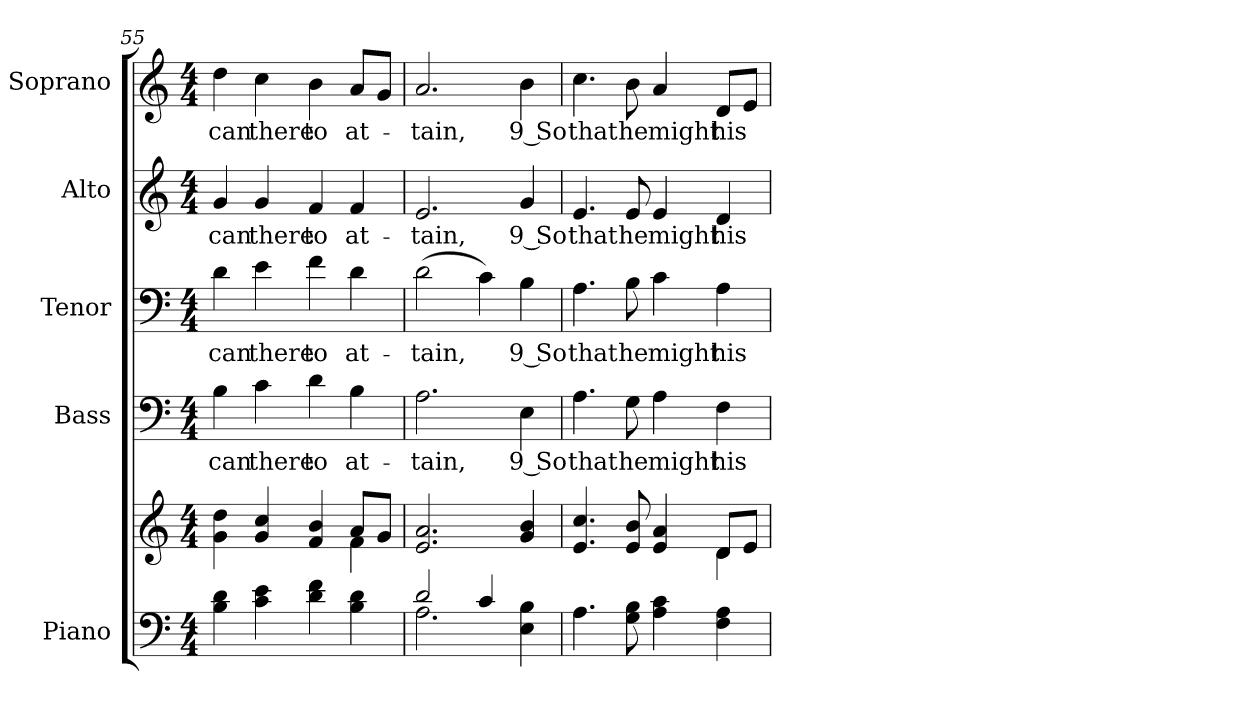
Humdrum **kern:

**kern	**kern	**kern	**text	**kern	**text	**kern	**text	**kern	**text
*part5	*part5	*part4	*part4	*part3	*part3	*part2	*part2	*part1	*part1
*staff6	*staff5	*staff4	*staff4	*staff3	*staff3	*staff2	*staff2	*staff1	*staff1
*I"Piano	*	*I"Bass	*	*I"Tenor	*	*I"Alto	*	*I"Soprano	*
*I'Pno.	*	*I'B.	*	*I'T.	*	*I'A.	*	*I'S.	*
*clefF4	*clefG2	*clefF4	*	*clefF4	*	*clefG2	*	*clefG2	*
*k[]	*k[]	*k[]	*	*k[]	*	*k[]	*	*k[]	*
*C:	*C:	*C:	*	*C:	*	*C:	*	*C:	*
*M4/4	*M4/4	*M4/4	*	*M4/4	*	*M4/4	*	*M4/4	*
=55	=55	=55	=55	=55	=55	=55	=55	=55	=55
*	*^	*	*	*	*	*	*	*	*
!	!	!	!	!LO:LY:b:color=#000000	!	!	!	!	!	!
!	!	!	!	!	!	!LO:LY:b:color=#000000	!	!	!	!
!	!	!	!	!	!	!	!	!LO:LY:b:color=#000000	!	!
!	!	!	!	!	!	!	!	!	!	!LO:LY:b:color=#000000
4Bi\ 4di	4gi\ 4ddi	2ryy	4Bi\	can	4di\	can	4gi/	can	4ddi\	can
!	!	!	!	!LO:LY:b:color=#000000	!	!	!	!	!	!
!	!	!	!	!	!	!LO:LY:b:color=#000000	!	!	!	!
!	!	!	!	!	!	!	!	!LO:LY:b:color=#000000	!	!
!	!	!	!	!	!	!	!	!	!	!LO:LY:b:color=#000000
4ci\ 4ei	4gi/ 4cci	.	4ci\	there	4ei\	there	4gi/	there	4cci\	there
!	!	!	!	!LO:LY:b:color=#000000	!	!	!	!	!	!
!	!	!	!	!	!	!LO:LY:b:color=#000000	!	!	!	!
!	!	!	!	!	!	!	!	!LO:LY:b:color=#000000	!	!
!	!	!	!	!	!	!	!	!	!	!LO:LY:b:color=#000000
4di\ 4fi	4fi/ 4bi	4ryy	4di\	to	4fi\	to	4fi/	to	4bi\	to
!	!	!	!	!LO:LY:b:color=#000000	!	!	!	!	!	!
!	!	!	!	!	!	!LO:LY:b:color=#000000	!	!	!	!
!	!	!	!	!	!	!	!	!LO:LY:b:color=#000000	!	!
!	!	!	!	!	!	!	!	!	!	!LO:LY:b:color=#000000
4Bi\ 4di	8ai/L	4fi\	4Bi\	at-	4di\	at-	4fi/	at-	8ai/L	at-
.	8gi/J	.	.	.	.	.	.	.	8gi/J	.
*	*v	*v	*	*	*	*	*	*	*	*
!!LO:PB:g=z
=56	=56	=56	=56	=56	=56	=56	=56	=56	=56
*^	*	*	*	*	*	*	*	*	*
!	!	!	!	!LO:LY:b:color=#000000	!	!	!	!	!	!
!	!	!	!	!	!	!LO:LY:b:color=#000000	!	!	!	!
!	!	!	!	!	!	!	!	!LO:LY:b:color=#000000	!	!
!	!	!	!	!	!	!	!	!	!	!LO:LY:b:color=#000000
2di/	2.Ai\	2.ei/ 2.ai	2.Ai\	-tain,	(2di\	-tain,	2.ei/	-tain,	2.ai/	-tain,
4ci/	.	.	.	.	4ci\)	.	.	.	.	.
!	!	!	!	!LO:LY:b:color=#000000	!	!	!	!	!	!
!	!	!	!	!	!	!LO:LY:b:color=#000000	!	!	!	!
!	!	!	!	!	!	!	!	!LO:LY:b:color=#000000	!	!
!	!	!	!	!	!	!	!	!	!	!LO:LY:b:color=#000000
4Ei\ 4Bi	4ryy	4gi/ 4bi	4Ei\	9 So	4Bi\	9 So	4gi/	9 So	4bi\	9 So
*v	*v	*	*	*	*	*	*	*	*	*
=57	=57	=57	=57	=57	=57	=57	=57	=57	=57
*	*^	*	*	*	*	*	*	*	*
*^	*	*	*	*	*	*	*	*	*	*
!	!	!	!	!	!LO:LY:b:color=#000000	!	!	!	!	!	!
*v	*v	*	*	*	*	*	*	*	*	*	*
*^	*	*	*	*	*	*	*	*	*	*
!	!	!	!	!	!	!	!LO:LY:b:color=#000000	!	!	!	!
*v	*v	*	*	*	*	*	*	*	*	*	*
*^	*	*	*	*	*	*	*	*	*	*
!	!	!	!	!	!	!	!	!	!LO:LY:b:color=#000000	!	!
*v	*v	*	*	*	*	*	*	*	*	*	*
*^	*	*	*	*	*	*	*	*	*	*
!	!	!	!	!	!	!	!	!	!	!	!LO:LY:b:color=#000000
*v	*v	*	*	*	*	*	*	*	*	*	*
4.Ai\	4.ei/ 4.cci	2ryy	4.Ai\	that	4.Ai\	that	4.ei/	that	4.cci\	that
!	!	!	!	!LO:LY:b:color=#000000	!	!	!	!	!	!
!	!	!	!	!	!	!LO:LY:b:color=#000000	!	!	!	!
!	!	!	!	!	!	!	!	!LO:LY:b:color=#000000	!	!
!	!	!	!	!	!	!	!	!	!	!LO:LY:b:color=#000000
8Gi\ 8Bi	8ei/ 8bi	.	8Gi\	he	8Bi\	he	8ei/	he	8bi\	he
!	!	!	!	!LO:LY:b:color=#000000	!	!	!	!	!	!
!	!	!	!	!	!	!LO:LY:b:color=#000000	!	!	!	!
!	!	!	!	!	!	!	!	!LO:LY:b:color=#000000	!	!
!	!	!	!	!	!	!	!	!	!	!LO:LY:b:color=#000000
4Ai\ 4ci	4ei/ 4ai	4ryy	4Ai\	might	4ci\	might	4ei/	might	4ai/	might
!	!	!	!	!LO:LY:b:color=#000000	!	!	!	!	!	!
!	!	!	!	!	!	!LO:LY:b:color=#000000	!	!	!	!
!	!	!	!	!	!	!	!	!LO:LY:b:color=#000000	!	!
!	!	!	!	!	!	!	!	!	!	!LO:LY:b:color=#000000
4Fi\ 4Ai	8di/L	4di\	4Fi\	his	4Ai\	his	4di/	his	8di/L	his
.	8ei/J	.	.	.	.	.	.	.	8ei/J	.
*	*v	*v	*	*	*	*	*	*	*	*
=	=	=	=	=	=	=	=	=	=
*-	*-	*-	*-	*-	*-	*-	*-	*-	*-
